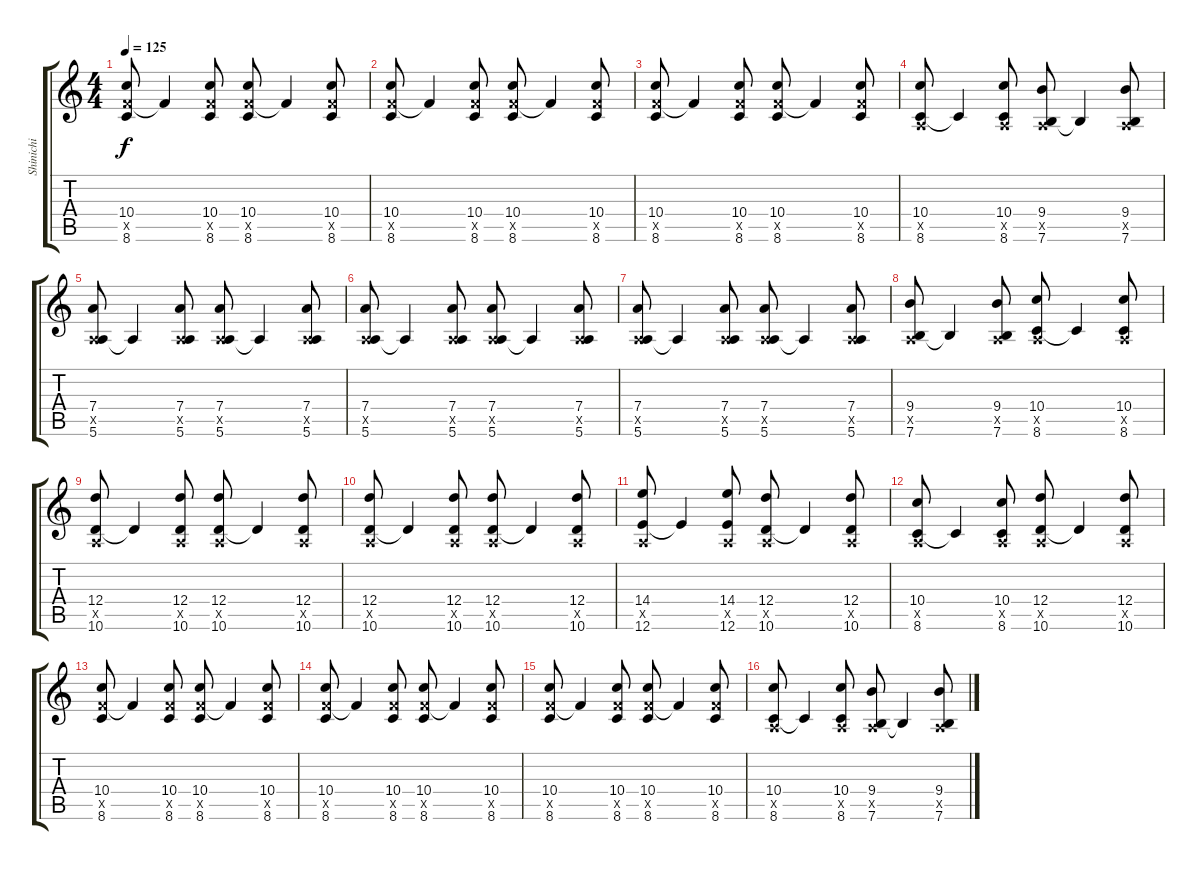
\track ("Shinichi" "Shinichi") {instrument overdrivenguitar}
\staff {score tabs}
\tuning (E4 B3 G3 D3 A2 E2) {hide}
\ts (4 4)
\tempo 125
\clef g2
\ks c
(10.4 8.5{x} 8.6).8{dy f} 8.5{t}.4 (10.4 8.5{x} 8.6).8 (10.4 8.5{x} 8.6).8 8.5{t}.4 (10.4 8.5{x} 8.6).8 |
(10.4 8.5{x} 8.6).8 8.5{t}.4 (10.4 8.5{x} 8.6).8 (10.4 8.5{x} 8.6).8 8.5{t}.4 (10.4 8.5{x} 8.6).8 |
(10.4 8.5{x} 8.6).8 8.5{t}.4 (10.4 8.5{x} 8.6).8 (10.4 8.5{x} 8.6).8 8.5{t}.4 (10.4 8.5{x} 8.6).8 |
(10.4 0.5{x} 8.6).8 8.6{t}.4 (10.4 0.5{x} 8.6).8 (9.4 0.5{x} 7.6).8 7.6{t}.4 (9.4 0.5{x} 7.6).8 |
(7.4 0.5{x} 5.6).8 5.6{t}.4 (7.4 0.5{x} 5.6).8 (7.4 0.5{x} 5.6).8 5.6{t}.4 (7.4 0.5{x} 5.6).8 |
(7.4 0.5{x} 5.6).8 5.6{t}.4 (7.4 0.5{x} 5.6).8 (7.4 0.5{x} 5.6).8 5.6{t}.4 (7.4 0.5{x} 5.6).8 |
(7.4 0.5{x} 5.6).8 5.6{t}.4 (7.4 0.5{x} 5.6).8 (7.4 0.5{x} 5.6).8 5.6{t}.4 (7.4 0.5{x} 5.6).8 |
(9.4 0.5{x} 7.6).8 7.6{t}.4 (9.4 0.5{x} 7.6).8 (10.4 0.5{x} 8.6).8 8.6{t}.4 (10.4 0.5{x} 8.6).8 |
(12.4 0.5{x} 10.6).8 10.6{t}.4 (12.4 0.5{x} 10.6).8 (12.4 0.5{x} 10.6).8 10.6{t}.4 (12.4 0.5{x} 10.6).8 |
(12.4 0.5{x} 10.6).8 10.6{t}.4 (12.4 0.5{x} 10.6).8 (12.4 0.5{x} 10.6).8 10.6{t}.4 (12.4 0.5{x} 10.6).8 |
(14.4 0.5{x} 12.6).8 12.6{t}.4 (14.4 0.5{x} 12.6).8 (12.4 0.5{x} 10.6).8 10.6{t}.4 (12.4 0.5{x} 10.6).8 |
(10.4 0.5{x} 8.6).8 8.6{t}.4 (10.4 0.5{x} 8.6).8 (12.4 0.5{x} 10.6).8 10.6{t}.4 (12.4 0.5{x} 10.6).8 |
(10.4 8.5{x} 8.6).8 8.5{t}.4 (10.4 8.5{x} 8.6).8 (10.4 8.5{x} 8.6).8 8.5{t}.4 (10.4 8.5{x} 8.6).8 |
(10.4 8.5{x} 8.6).8 8.5{t}.4 (10.4 8.5{x} 8.6).8 (10.4 8.5{x} 8.6).8 8.5{t}.4 (10.4 8.5{x} 8.6).8 |
(10.4 8.5{x} 8.6).8 8.5{t}.4 (10.4 8.5{x} 8.6).8 (10.4 8.5{x} 8.6).8 8.5{t}.4 (10.4 8.5{x} 8.6).8 |
(10.4 0.5{x} 8.6).8 8.6{t}.4 (10.4 0.5{x} 8.6).8 (9.4 0.5{x} 7.6).8 7.6{t}.4 (9.4 0.5{x} 7.6).8
